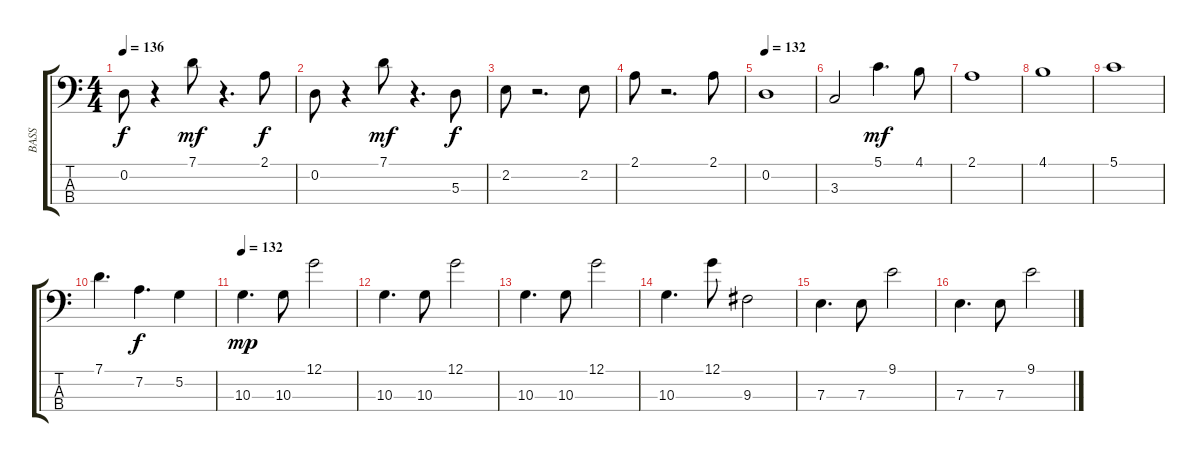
\track ("BASS" "BASS") {instrument fretlessbass}
\staff {score tabs}
\tuning (G2 D2 A1 E1) {hide}
\ts (4 4)
\tempo 136
\clef f4
\ks c
0.2.8{dy f} r.4 7.1.8{dy mf} r.4{d} 2.1.8{dy f} |
0.2.8 r.4 7.1.8{dy mf} r.4{d} 5.3.8{dy f} |
2.2.8 r.2{d} 2.2.8 |
2.1.8 r.2{d} 2.1.8 |
\tempo 132
0.2.1 |
3.3.2 5.1.4{d dy mf} 4.1.8 |
2.1.1 |
4.1.1 |
5.1.1 |
7.1.4{d} 7.2.4{d dy f} 5.2.4 |
\tempo 132
10.3.4{d dy mp} 10.3.8 12.1.2 |
10.3.4{d} 10.3.8 12.1.2 |
10.3.4{d} 10.3.8 12.1.2 |
10.3.4{d} 12.1.8 9.3.2 |
7.3.4{d} 7.3.8 9.1.2 |
7.3.4{d} 7.3.8 9.1.2
